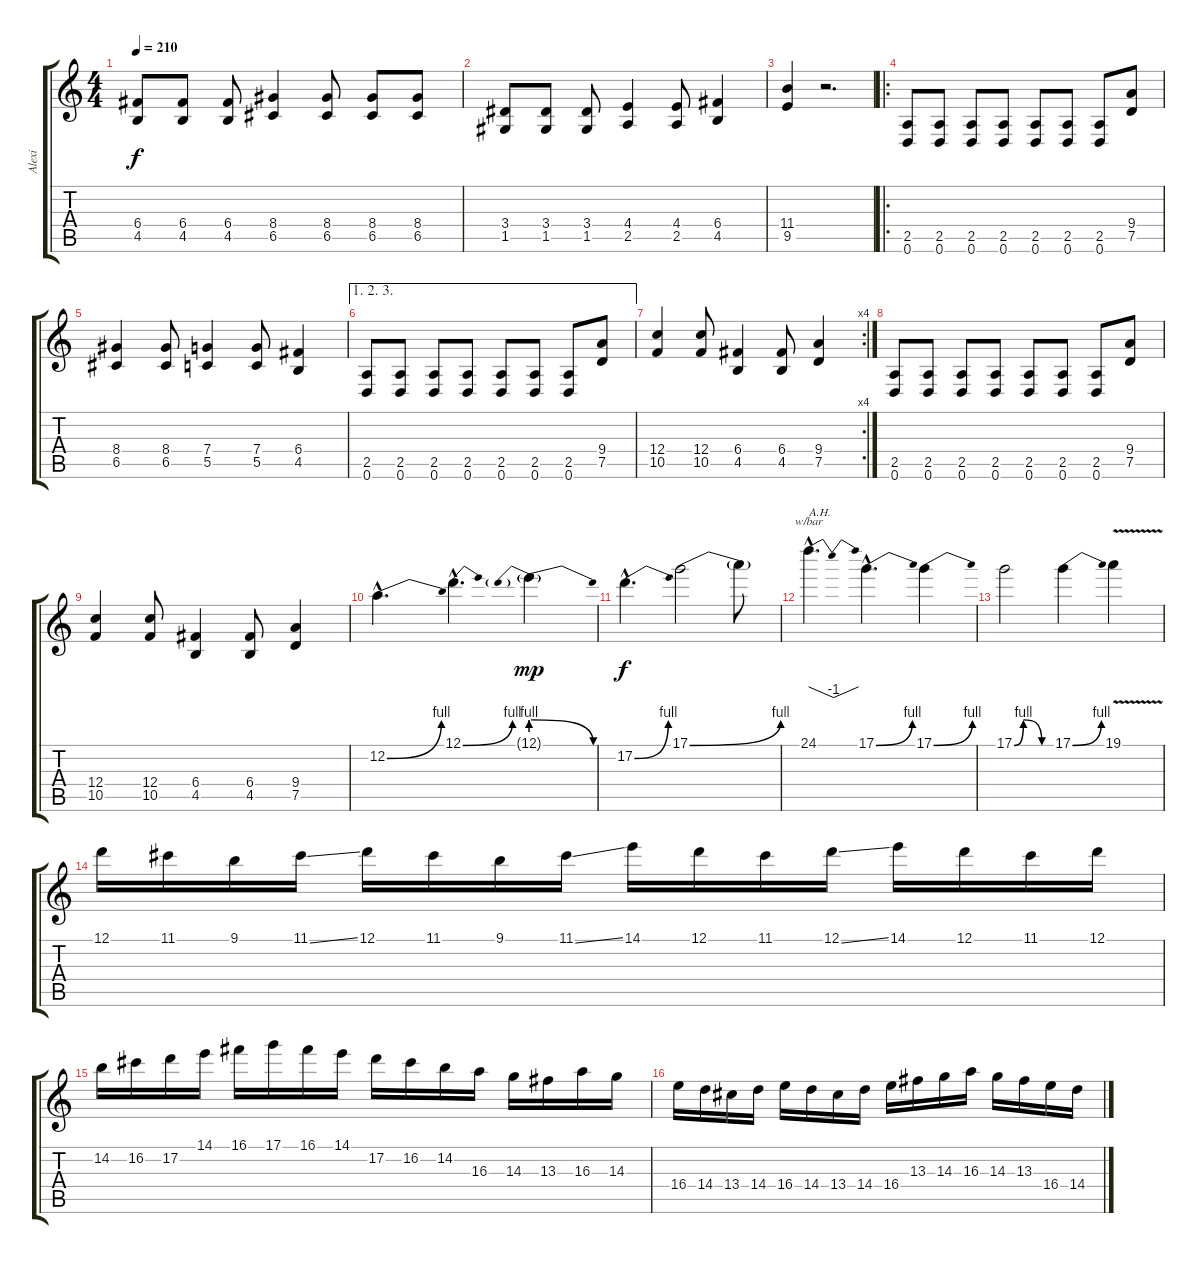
\track ("Alexi" "Alexi") {instrument distortionguitar}
\staff {score tabs}
\tuning (D4 A3 F3 C3 G2 D2) {hide}
\ts (4 4)
\tempo 210
\clef g2
\ks c
(6.4 4.5).8{dy f} (6.4 4.5).8 (6.4 4.5).8 (8.4 6.5).4 (8.4 6.5).8 (8.4 6.5).8 (8.4 6.5).8 |
(3.4 1.5).8 (3.4 1.5).8 (3.4 1.5).8 (4.4 2.5).4 (4.4 2.5).8 (6.4 4.5).4 |
(11.4 9.5).4 r.2{d} |
\ro
(2.5 0.6).8 (2.5 0.6).8 (2.5 0.6).8 (2.5 0.6).8 (2.5 0.6).8 (2.5 0.6).8 (2.5 0.6).8 (9.4 7.5).8 |
(8.4 6.5).4 (8.4 6.5).8 (7.4 5.5).4 (7.4 5.5).8 (6.4 4.5).4 |
\ae (1 2 3)
(2.5 0.6).8 (2.5 0.6).8 (2.5 0.6).8 (2.5 0.6).8 (2.5 0.6).8 (2.5 0.6).8 (2.5 0.6).8 (9.4 7.5).8 |
\rc 4
(12.4 10.5).4 (12.4 10.5).8 (6.4 4.5).4 (6.4 4.5).8 (9.4 7.5).4 |
(2.5 0.6).8 (2.5 0.6).8 (2.5 0.6).8 (2.5 0.6).8 (2.5 0.6).8 (2.5 0.6).8 (2.5 0.6).8 (9.4 7.5).8 |
(12.4 10.5).4 (12.4 10.5).8 (6.4 4.5).4 (6.4 4.5).8 (9.4 7.5).4 |
12.2{be (bend 0 0 60 4) hac}.4{d} 12.1{be (bend 0 0 60 4) hac}.4{d} 12.1{be (prebendrelease 0 4 60 0) g}.4{dy mp} |
17.2{be (bend 0 0 60 4) hac}.4{d dy f} 17.1{be (bend 0 0 60 4)}.2 17.1{t}.8 |
24.1{hac}.4{d tbe (dip default 0 0 30 -4 60 0) txt "A.H."} 17.1{be (bend 0 0 60 4) hac}.4{d} 17.1{be (bend 0 0 60 4)}.4 |
17.1{be (custom 0 0 15 4 45 0 60 0)}.2 17.1{be (bend 0 0 60 4)}.4 19.1{v}.4 |
12.1.16 11.1.16 9.1.16 11.1{ss}.16 12.1.16 11.1.16 9.1.16 11.1{ss}.16 14.1.16 12.1.16 11.1.16 12.1{ss}.16 14.1.16 12.1.16 11.1.16 12.1.16 |
14.2.16 16.2.16 17.2.16 14.1.16 16.1.16 17.1.16 16.1.16 14.1.16 17.2.16 16.2.16 14.2.16 16.3.16 14.3.16 13.3.16 16.3.16 14.3.16 |
16.4.16 14.4.16 13.4.16 14.4.16 16.4.16 14.4.16 13.4.16 14.4.16 16.4.16 13.3.16 14.3.16 16.3.16 14.3.16 13.3.16 16.4.16 14.4.16
